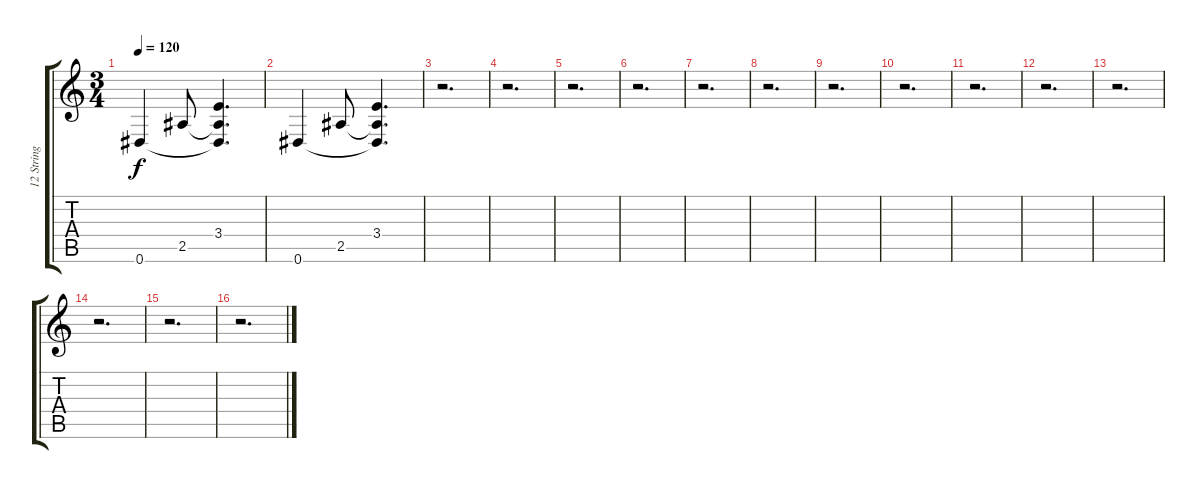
\track ("12 String Acoustic Part 1" "12 String ") {instrument acousticguitarsteel}
\staff {score tabs}
\tuning (Eb4 Bb3 Gb3 Db3 Ab2 Eb2) {hide}
\ts (3 4)
\tempo 120
\clef g2
\ks c
0.6.4{dy f} 2.5.8 (3.4 2.5{t} 0.6{t}).4{d} |
0.6.4 2.5.8 (3.4 2.5{t} 0.6{t}).4{d} |
r.2{d} |
r.2{d} |
r.2{d} |
r.2{d} |
r.2{d} |
r.2{d} |
r.2{d} |
r.2{d} |
r.2{d} |
r.2{d} |
r.2{d} |
r.2{d} |
r.2{d} |
r.2{d}
